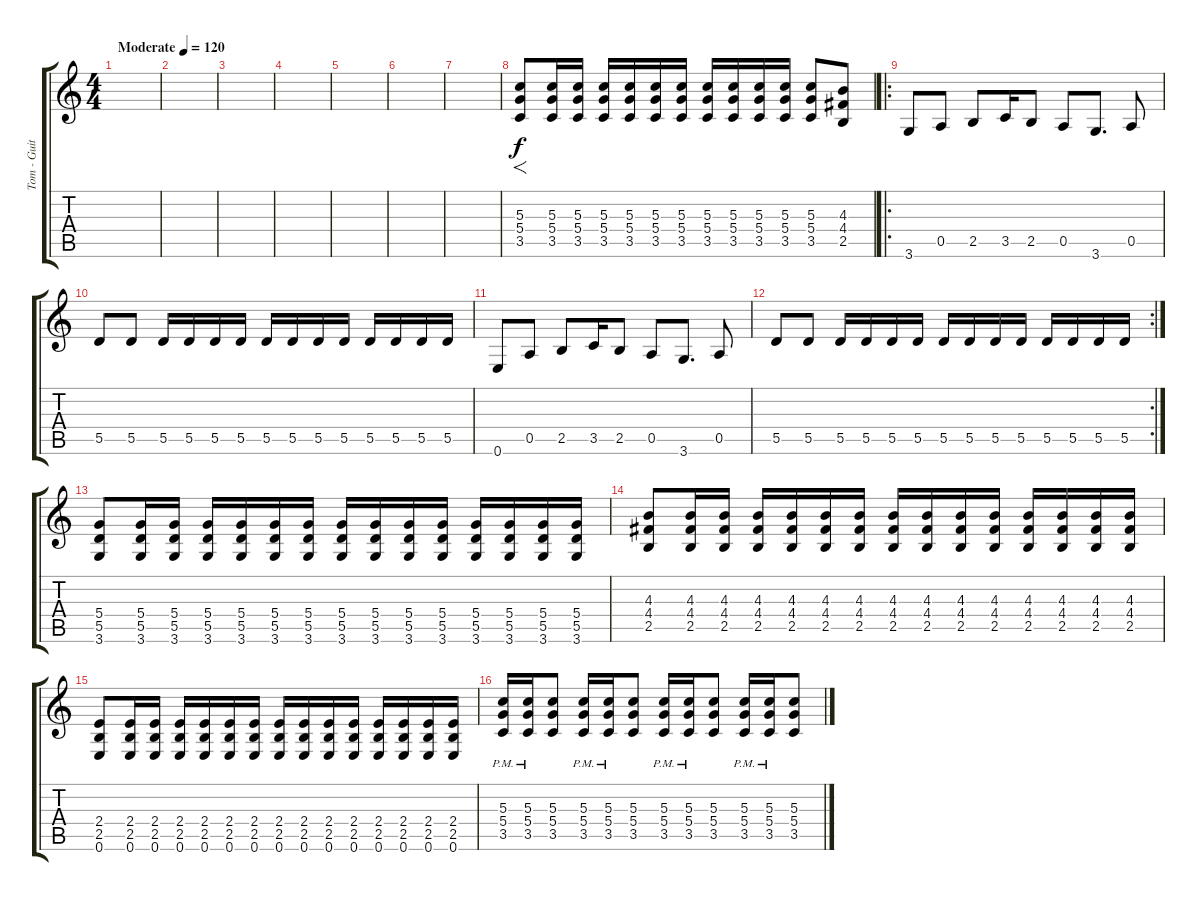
\track ("Tom - Guitar 2 (Studio Only)" "Tom - Guit") {instrument distortionguitar}
\staff {score tabs}
\tuning (E4 B3 G3 D3 A2 E2) {hide}
\ts (4 4)
\tempo (120 "Moderate")
\clef g2
\ks c
|
|
|
|
|
|
|
(5.3 5.4 3.5).8{f} (5.3 5.4 3.5).16 (5.3 5.4 3.5).16 (5.3 5.4 3.5).16 (5.3 5.4 3.5).16 (5.3 5.4 3.5).16 (5.3 5.4 3.5).16 (5.3 5.4 3.5).16 (5.3 5.4 3.5).16 (5.3 5.4 3.5).16 (5.3 5.4 3.5).16 (5.3 5.4 3.5).8 (4.3 4.4 2.5).8 |
\ro
3.6.8 0.5.8 2.5.8 3.5.16 2.5.8 0.5.8 3.6.8{d} 0.5.8 |
5.5.8 5.5.8 5.5.16 5.5.16 5.5.16 5.5.16 5.5.16 5.5.16 5.5.16 5.5.16 5.5.16 5.5.16 5.5.16 5.5.16 |
0.6.8 0.5.8 2.5.8 3.5.16 2.5.8 0.5.8 3.6.8{d} 0.5.8 |
\rc 2
5.5.8 5.5.8 5.5.16 5.5.16 5.5.16 5.5.16 5.5.16 5.5.16 5.5.16 5.5.16 5.5.16 5.5.16 5.5.16 5.5.16 |
(5.4 5.5 3.6).8 (5.4 5.5 3.6).16 (5.4 5.5 3.6).16 (5.4 5.5 3.6).16 (5.4 5.5 3.6).16 (5.4 5.5 3.6).16 (5.4 5.5 3.6).16 (5.4 5.5 3.6).16 (5.4 5.5 3.6).16 (5.4 5.5 3.6).16 (5.4 5.5 3.6).16 (5.4 5.5 3.6).16 (5.4 5.5 3.6).16 (5.4 5.5 3.6).16 (5.4 5.5 3.6).16 |
(4.3 4.4 2.5).8 (4.3 4.4 2.5).16 (4.3 4.4 2.5).16 (4.3 4.4 2.5).16 (4.3 4.4 2.5).16 (4.3 4.4 2.5).16 (4.3 4.4 2.5).16 (4.3 4.4 2.5).16 (4.3 4.4 2.5).16 (4.3 4.4 2.5).16 (4.3 4.4 2.5).16 (4.3 4.4 2.5).16 (4.3 4.4 2.5).16 (4.3 4.4 2.5).16 (4.3 4.4 2.5).16 |
(2.4 2.5 0.6).8 (2.4 2.5 0.6).16 (2.4 2.5 0.6).16 (2.4 2.5 0.6).16 (2.4 2.5 0.6).16 (2.4 2.5 0.6).16 (2.4 2.5 0.6).16 (2.4 2.5 0.6).16 (2.4 2.5 0.6).16 (2.4 2.5 0.6).16 (2.4 2.5 0.6).16 (2.4 2.5 0.6).16 (2.4 2.5 0.6).16 (2.4 2.5 0.6).16 (2.4 2.5 0.6).16 |
(5.3{pm} 5.4{pm} 3.5{pm}).16 (5.3{pm} 5.4{pm} 3.5{pm}).16 (5.3 5.4 3.5).8 (5.3{pm} 5.4{pm} 3.5{pm}).16 (5.3{pm} 5.4{pm} 3.5{pm}).16 (5.3 5.4 3.5).8 (5.3{pm} 5.4{pm} 3.5{pm}).16 (5.3{pm} 5.4{pm} 3.5{pm}).16 (5.3 5.4 3.5).8 (5.3{pm} 5.4{pm} 3.5{pm}).16 (5.3{pm} 5.4{pm} 3.5{pm}).16 (5.3 5.4 3.5).8
